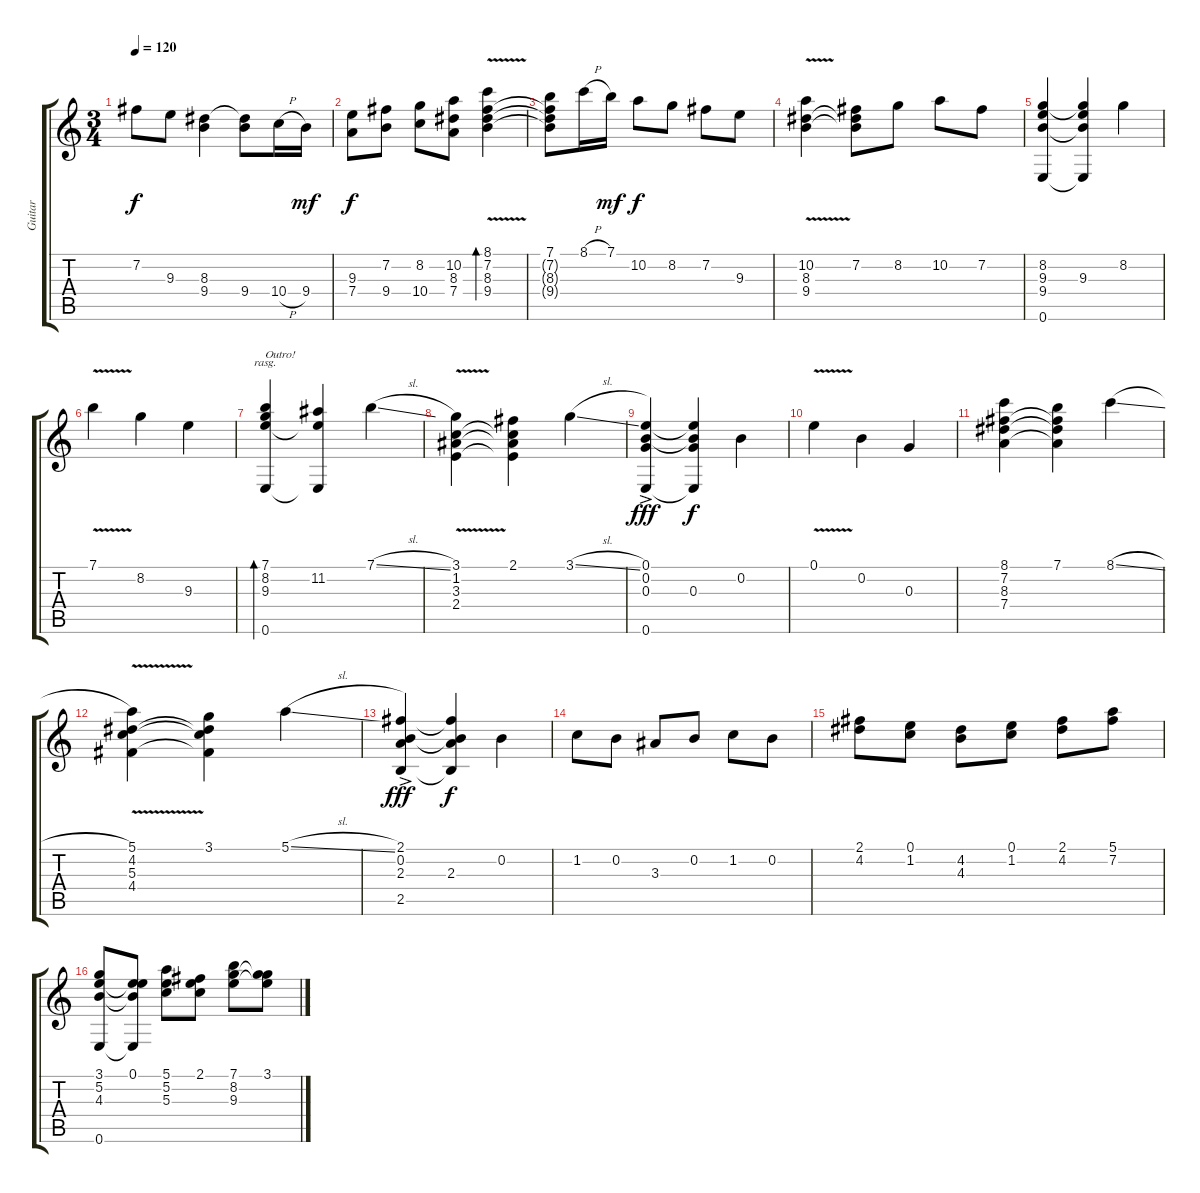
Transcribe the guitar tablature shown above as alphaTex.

\track ("Guitar" "Guitar") {instrument acousticguitarnylon}
\staff {score tabs}
\tuning (E4 B3 G3 D3 A2 E2) {hide}
\ts (3 4)
\tempo 120
\clef g2
\ks c
7.2.8{dy f} 9.3.8 (8.3 9.4).4 (8.3{t} 9.4).8 10.4{h}.16 9.4.16{dy mf} |
(9.3 7.4).8{dy f} (7.2 9.4).8 (8.2 10.4).8 (10.2 8.3 7.4).8 (8.1{v} 7.2 8.3 9.4).4{bd 60} |
(7.1 7.2{t} 8.3{t} 9.4{t}).8 8.1{h}.16 7.1.16{dy mf} 10.2.8{dy f} 8.2.8 7.2.8 9.3.8 |
(10.2{v} 8.3 9.4).4 (7.2 8.3{t} 9.4{t}).8 8.2.8 10.2.8 7.2.8 |
(8.2 9.3 9.4 0.6).4 (8.2{t} 9.3 9.4{t} 0.6{t}).4 8.2.4 |
7.1{v}.4 8.2.4 9.3.4 |
(7.1 8.2 9.3 0.6).4{bd 240 rasg ii txt "Outro!"} (11.2 9.3{t} 0.6{t}).4 7.1{sl}.4 |
(3.1{v} 1.2 3.3 2.4).4 (2.1 1.2{t} 3.3{t} 2.4{t}).4 3.1{sl}.4 |
(0.1{ac} 0.2 0.3 0.6).4{dy fff} (0.1{t} 0.2{t} 0.3 0.6{t}).4{dy f} 0.2.4 |
0.1{v}.4 0.2.4 0.3.4 |
(8.1 7.2 8.3 7.4).4 (7.1 7.2{t} 8.3{t} 7.4{t}).4 8.1{sl}.4 |
(5.1{v} 4.2 5.3 4.4).4 (3.1 4.2{t} 5.3{t} 4.4{t}).4 5.1{sl}.4 |
(2.1{ac} 0.2 2.3 2.5).4{dy fff} (2.1{t} 0.2{t} 2.3 2.5{t}).4{dy f} 0.2.4 |
1.2.8 0.2.8 3.3.8 0.2.8 1.2.8 0.2.8 |
(2.1 4.2).8 (0.1 1.2).8 (4.2 4.3).8 (0.1 1.2).8 (2.1 4.2).8 (5.1 7.2).8 |
(3.1 5.2 4.3 0.6).8 (0.1 5.2{t} 4.3{t} 0.6{t}).8 (5.1 5.2 5.3).8 (2.1 5.2{t} 5.3{t}).8 (7.1 8.2 9.3).8 (3.1{sl} 8.2{t} 9.3{t}).8
